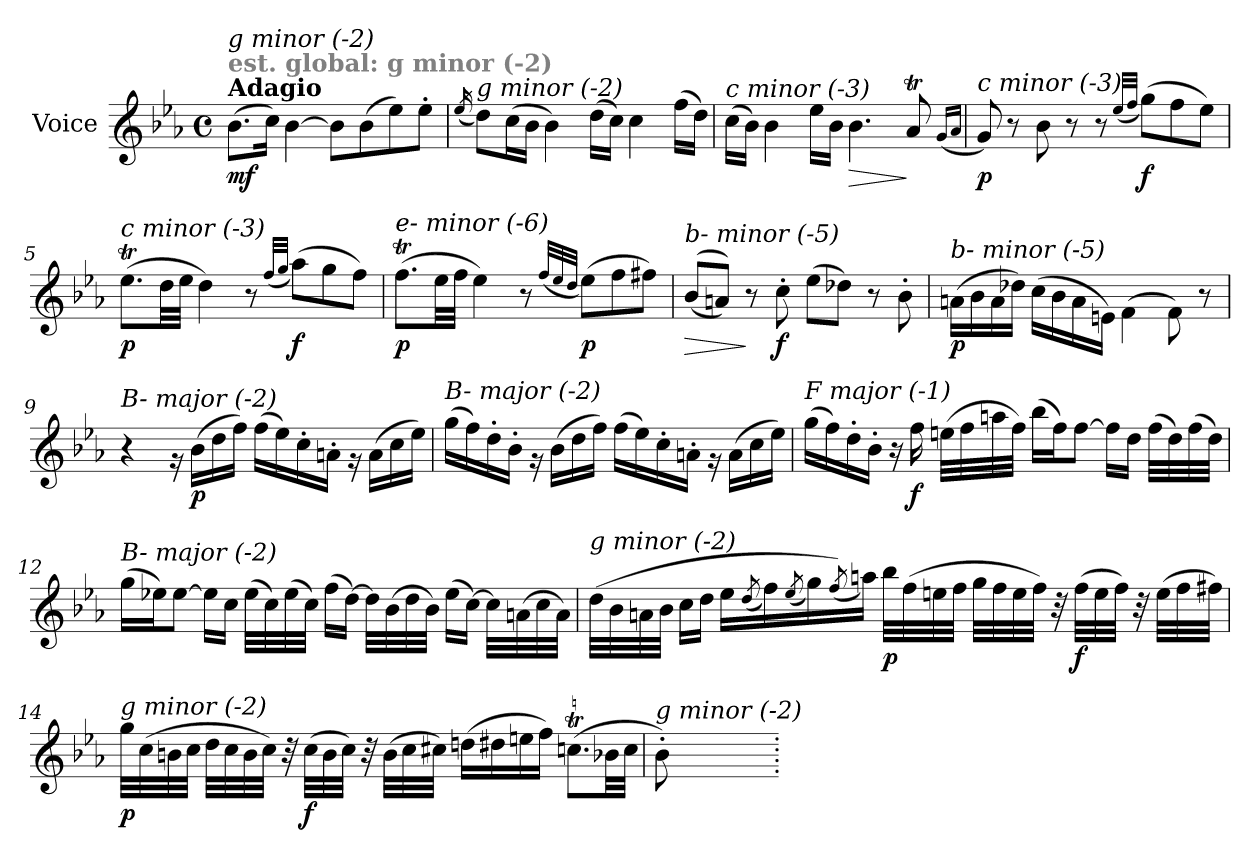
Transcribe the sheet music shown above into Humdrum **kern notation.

**kern	**dynam
*part1	*part1
*staff1	*staff1
*I"Voice	*
*I'V	*
*clefG2	*
*k[b-e-a-]	*
*M4/4	*
*met(c)	*
=1	=1
!LO:TX:a:B:t=Adagio	!
!LO:TX:a:B:color=#808080:t=est. global&colon; g minor (-2)	!
!LO:TX:i:t=g minor (-2)	!
!	!LO:DY:b
(>8.b-\L	mf
16cc\Jk)	.
[4b-\	.
8b-\L]	.
(>8b-\	.
8ee-\)	.
8ee-'\J	.
=2	=2
(<16qee-/	.
!LO:TX:i:t=g minor (-2)	!
8dd\L)	.
(>16cc\L	.
16b-\JJ	.
4b-\)	.
(>16dd\LL	.
16cc\JJ)	.
4cc\	.
(>16ff\LL	.
16dd\JJ)	.
=3	=3
!LO:TX:i:t=c minor (-3)	!
(>16cc\LL	.
16b-\JJ)	.
4b-\	.
16ee-\LL	.
16b-\JJ	.
!	!LO:HP:b
4.b-\	>
8a-T/	]
(<16qg/LL	.
16qa-/JJ	.
!!LO:LB:g=z
=4	=4
!LO:TX:i:t=c minor (-3)	!
!	!LO:DY:b
8g/)	p
8r	.
8b-\	.
8r	.
8r	.
(<32qee-/LLL	.
32qff/JJJ	.
!	!LO:DY:b
(>8gg\L)	f
8ff\	.
8ee-\J)	.
=5	=5
!LO:TX:i:t=c minor (-3)	!
!	!LO:DY:b
(>8.ee-T\L	p
32dd\LL	.
32ee-\JJJ	.
4dd\)	.
8r	.
(<32qff/LLL	.
32qgg/JJJ	.
!	!LO:DY:b
(>8aa-\L)	f
8gg\	.
8ff\J)	.
=6	=6
!LO:TX:i:t=e- minor (-6)	!
!	!LO:DY:b
(>8.ffT\L	p
32ee-\LL	.
32ff\JJJ	.
4ee-\)	.
8r	.
(<32qff/LLL	.
32qee-/	.
32qdd/JJJ	.
!	!LO:DY:b
(>8ee-\L)	p
8ff\	.
8ff#Xi\J)	.
!!LO:LB:g=z
=7	=7
!LO:TX:i:t=b- minor (-5)	!
!	!LO:HP:b
(<(<8b-/L	>
8an/J))	.
8r	]
!	!LO:DY:b
8cc'\	f
(>8ee-\L	.
8dd-X\J)	.
8r	.
8b-'\	.
=8	=8
!LO:TX:i:t=b- minor (-5)	!
!	!LO:DY:b
(>16an\LL	p
16b-\	.
16a\	.
16dd-X\JJ)	.
(>16cc\LL	.
16b-\	.
16a\	.
16en\JJ)	.
(<4f\	.
8f\)	.
8r	.
=9	=9
!LO:TX:i:t=B- major (-2)	!
4r	.
16rg	.
!	!LO:DY:b
(>16b-\LL	p
16dd\	.
16ff\JJ)	.
(>16ff\LL	.
16ee-\)	.
16cc'\	.
16an'\JJ	.
16rg	.
(>16a\LL	.
16cc\	.
16ee-\JJ)	.
!!LO:LB:g=z
=10	=10
!LO:TX:i:t=B- major (-2)	!
(>16gg\LL	.
16ff\)	.
16dd'\	.
16b-'\JJ	.
16rg	.
(>16b-\LL	.
16dd\	.
16ff\JJ)	.
(>16ff\LL	.
16ee-\)	.
16cc'\	.
16an'\JJ	.
16rg	.
(>16a\LL	.
16cc\	.
16ee-\JJ)	.
=11	=11
!LO:TX:i:t=F major (-1)	!
(>16gg\LL	.
16ff\)	.
16dd'\	.
16b-'\JJ	.
16r	.
!	!LO:DY:b
16ff\	f
(>32een\LLL	.
32ff\	.
32aan\	.
32ff\JJJ)	.
(>16bb-\LL	.
16ff\J)	.
[8ff\J	.
16ff\LL]	.
16dd\JJ	.
(>32ff\LLL	.
32dd\)	.
(>32ff\	.
32dd\JJJ)	.
!!LO:LB:g=z
=12	=12
!LO:TX:i:t=B- major (-2)	!
(>16gg\LL	.
16ee-X\J)	.
[8ee-\J	.
16ee-\LL]	.
16cc\JJ	.
(>32ee-\LLL	.
32cc\)	.
(>32ee-\	.
32cc\JJJ)	.
(>16ff\LL	.
[16dd\JJ)	.
32dd\LLL]	.
(>32b-\	.
32dd\	.
32b-\JJJ)	.
(>16ee-\LL	.
[16cc\JJ)	.
32cc\LLL]	.
(>32an\	.
32cc\	.
32a\JJJ)	.
!!LO:LB:g=z
=13	=13
!LO:TX:i:t=g minor (-2)	!
(>32dd\LLL	.
32b-\	.
32an\	.
32b-\JJJ	.
16cc\LL	.
16dd\JJ	.
16ee-\LL	.
(<8qdd/	.
16ff\)	.
(<8qee-/	.
16gg\)	.
(<8qff/)	.
16aan\JJ)	.
!	!LO:DY:b
32bb-\LLL	p
(>32ff\	.
32een\	.
32ff\JJJ	.
32gg\LLL	.
32ff\	.
32ee\	.
32ff\JJJ)	.
32r	.
!	!LO:DY:b
(>32ff\LLL	f
32ee\	.
32ff\JJJ)	.
32r	.
(>32ee\LLL	.
32ff\	.
32ff#X\JJJ)	.
!!LO:LB:g=z
=14	=14
!LO:TX:i:t=g minor (-2)	!
!	!LO:DY:b
32gg\LLL	p
(>32cc\	.
32bn\	.
32cc\JJJ	.
32dd\LLL	.
32cc\	.
32b\	.
32cc\JJJ)	.
32r	.
!	!LO:DY:b
(>32cc\LLL	f
32b\	.
32cc\JJJ)	.
32r	.
(>32b\LLL	.
32cc\	.
32cc#Xj\JJJ)	.
(>16ddn\LL	.
16dd#Xj\	.
16een\	.
16ff\JJ)	.
(>8.ccT\L	.
32b-X\LL	.
32cc\JJJ	.
=15	=15
!LO:TX:i:t=g minor (-2)	!
8b-'\)	.
=.	=.
*-	*-
